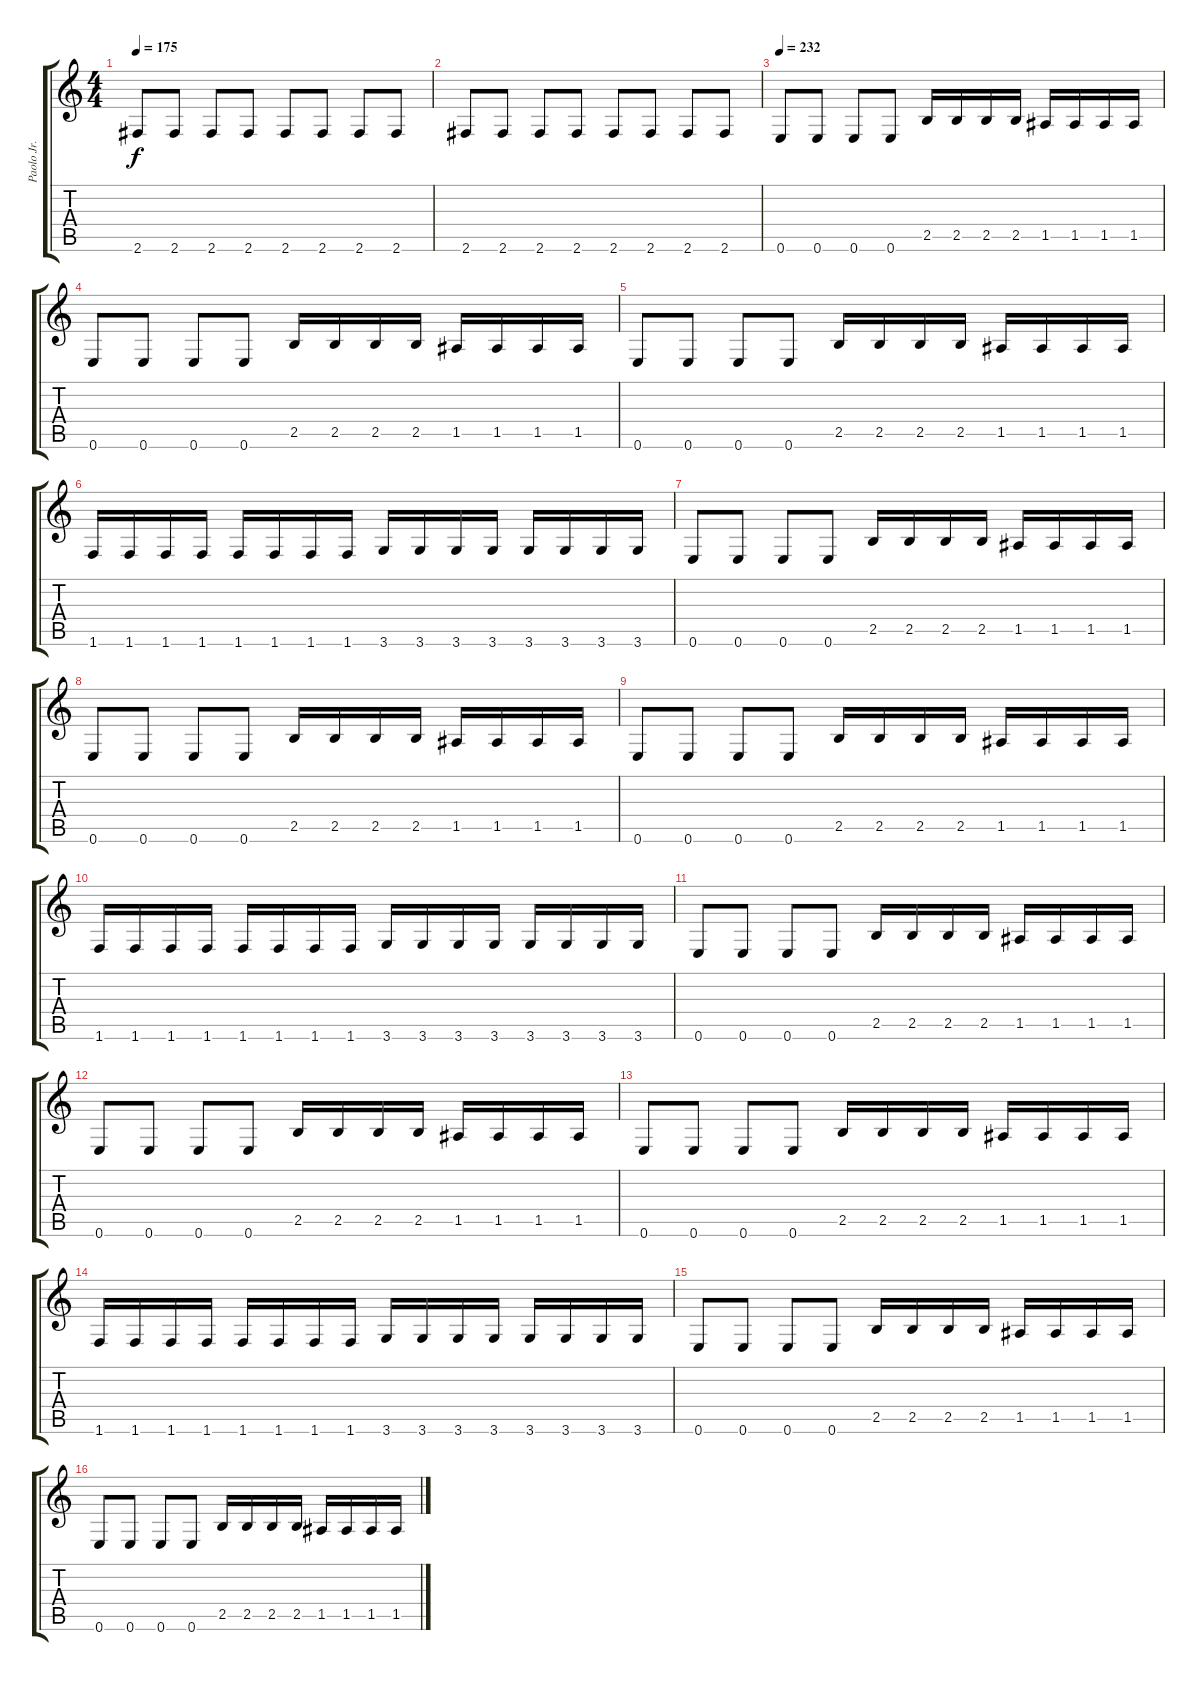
\track ("Paolo Jr." "Paolo Jr.") {instrument electricbassfinger}
\staff {score tabs}
\tuning (E4 B3 G3 D3 A2 E2) {hide}
\ts (4 4)
\tempo 175
\clef g2
\ks c
2.6.8{dy f} 2.6.8 2.6.8 2.6.8 2.6.8 2.6.8 2.6.8 2.6.8 |
2.6.8 2.6.8 2.6.8 2.6.8 2.6.8 2.6.8 2.6.8 2.6.8 |
\tempo 232
0.6.8 0.6.8 0.6.8 0.6.8 2.5.16 2.5.16 2.5.16 2.5.16 1.5.16 1.5.16 1.5.16 1.5.16 |
0.6.8 0.6.8 0.6.8 0.6.8 2.5.16 2.5.16 2.5.16 2.5.16 1.5.16 1.5.16 1.5.16 1.5.16 |
0.6.8 0.6.8 0.6.8 0.6.8 2.5.16 2.5.16 2.5.16 2.5.16 1.5.16 1.5.16 1.5.16 1.5.16 |
1.6.16 1.6.16 1.6.16 1.6.16 1.6.16 1.6.16 1.6.16 1.6.16 3.6.16 3.6.16 3.6.16 3.6.16 3.6.16 3.6.16 3.6.16 3.6.16 |
0.6.8 0.6.8 0.6.8 0.6.8 2.5.16 2.5.16 2.5.16 2.5.16 1.5.16 1.5.16 1.5.16 1.5.16 |
0.6.8 0.6.8 0.6.8 0.6.8 2.5.16 2.5.16 2.5.16 2.5.16 1.5.16 1.5.16 1.5.16 1.5.16 |
0.6.8 0.6.8 0.6.8 0.6.8 2.5.16 2.5.16 2.5.16 2.5.16 1.5.16 1.5.16 1.5.16 1.5.16 |
1.6.16 1.6.16 1.6.16 1.6.16 1.6.16 1.6.16 1.6.16 1.6.16 3.6.16 3.6.16 3.6.16 3.6.16 3.6.16 3.6.16 3.6.16 3.6.16 |
0.6.8 0.6.8 0.6.8 0.6.8 2.5.16 2.5.16 2.5.16 2.5.16 1.5.16 1.5.16 1.5.16 1.5.16 |
0.6.8 0.6.8 0.6.8 0.6.8 2.5.16 2.5.16 2.5.16 2.5.16 1.5.16 1.5.16 1.5.16 1.5.16 |
0.6.8 0.6.8 0.6.8 0.6.8 2.5.16 2.5.16 2.5.16 2.5.16 1.5.16 1.5.16 1.5.16 1.5.16 |
1.6.16 1.6.16 1.6.16 1.6.16 1.6.16 1.6.16 1.6.16 1.6.16 3.6.16 3.6.16 3.6.16 3.6.16 3.6.16 3.6.16 3.6.16 3.6.16 |
0.6.8 0.6.8 0.6.8 0.6.8 2.5.16 2.5.16 2.5.16 2.5.16 1.5.16 1.5.16 1.5.16 1.5.16 |
0.6.8 0.6.8 0.6.8 0.6.8 2.5.16 2.5.16 2.5.16 2.5.16 1.5.16 1.5.16 1.5.16 1.5.16
